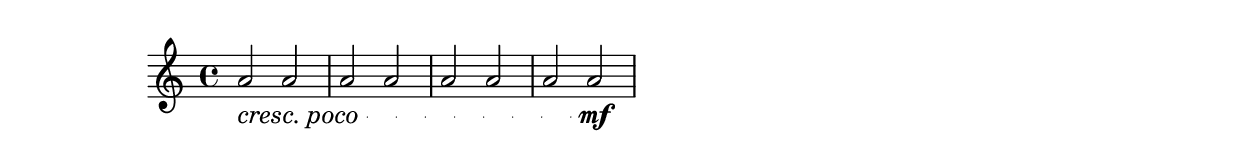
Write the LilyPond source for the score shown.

%% DO NOT EDIT this file manually; it is automatically
%% generated from LSR http://lsr.di.unimi.it
%% Make any changes in LSR itself, or in Documentation/snippets/new/ ,
%% and then run scripts/auxiliar/makelsr.py
%%
%% This file is in the public domain.
\version "2.18.0"

\header {
  lsrtags = "expressive-marks, tweaks-and-overrides"

  texidoc = "
The text used for crescendos and decrescendos can be changed by
modifying the context properties @code{crescendoText} and
@code{decrescendoText}.

The style of the spanner line can be changed by modifying the
@code{'style} property of @code{DynamicTextSpanner}.  The default value
is @code{'dashed-line}, and other possible values include @code{'line},
@code{'dotted-line} and @code{'none}.

"
  doctitle = "Changing text and spanner styles for text dynamics"
} % begin verbatim

\relative c'' {
  \set crescendoText = \markup { \italic { cresc. poco } }
  \set crescendoSpanner = #'text
  \override DynamicTextSpanner.style = #'dotted-line
  a2\< a
  a2 a
  a2 a
  a2 a\mf
}
